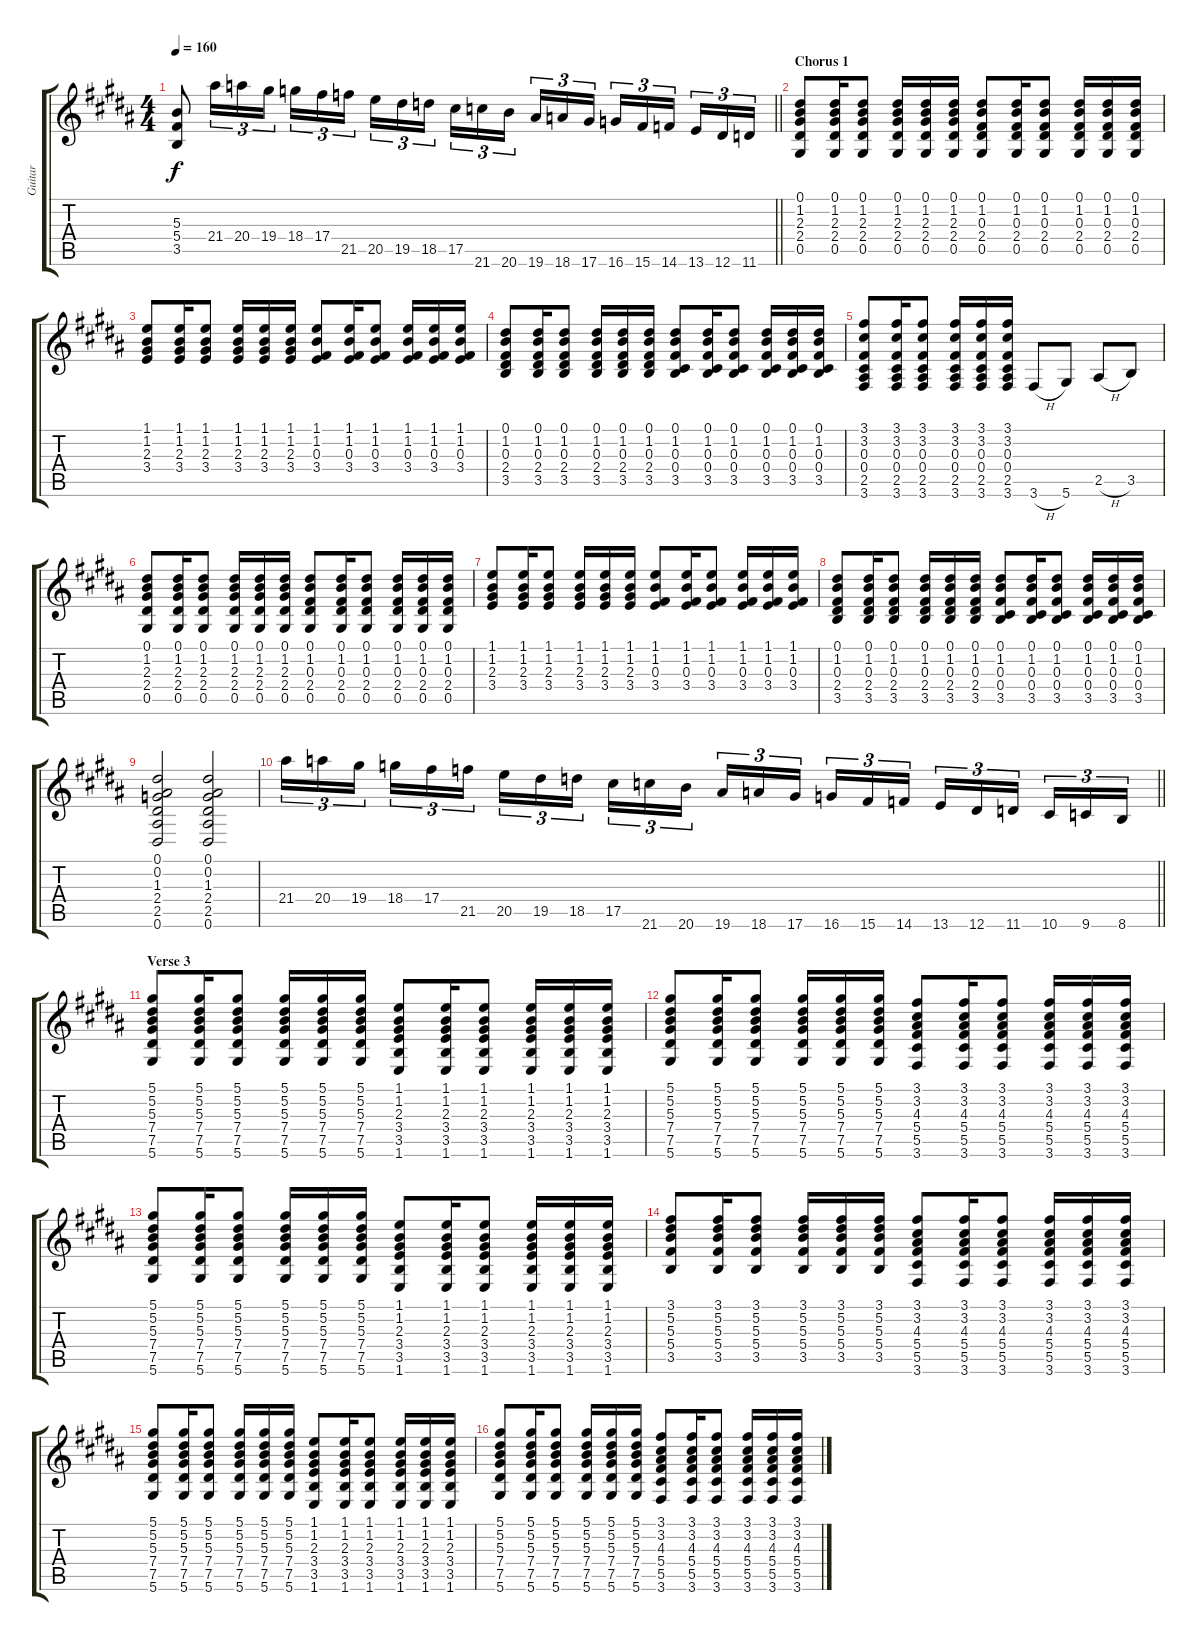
\track ("Guitar" "Guitar") {instrument distortionguitar}
\staff {score tabs}
\tuning (Eb4 Bb3 Gb3 Db3 Ab2 Eb2) {hide}
\ts (4 4)
\tempo 160
\clef g2
\barLineRight lightlight
\ks g#minor
(5.3 5.4 3.5).8{dy f} 21.4.16{tu (3 2) instrument guitarfretnoise} 20.4.16{tu (3 2)} 19.4.16{tu (3 2)} 18.4.16{tu (3 2)} 17.4.16{tu (3 2)} 21.5.16{tu (3 2)} 20.5.16{tu (3 2)} 19.5.16{tu (3 2)} 18.5.16{tu (3 2)} 17.5.16{tu (3 2)} 21.6.16{tu (3 2)} 20.6.16{tu (3 2)} 19.6.16{tu (3 2)} 18.6.16{tu (3 2)} 17.6.16{tu (3 2)} 16.6.16{tu (3 2)} 15.6.16{tu (3 2)} 14.6.16{tu (3 2)} 13.6.16{tu (3 2)} 12.6.16{tu (3 2)} 11.6.16{tu (3 2)} |
\section ("" "Chorus 1")
(0.1 1.2 2.3 2.4 0.5).8{instrument distortionguitar} (0.1 1.2 2.3 2.4 0.5).16 (0.1 1.2 2.3 2.4 0.5).8 (0.1 1.2 2.3 2.4 0.5).16 (0.1 1.2 2.3 2.4 0.5).16 (0.1 1.2 2.3 2.4 0.5).16 (0.1 1.2 0.3 2.4 0.5).8 (0.1 1.2 0.3 2.4 0.5).16 (0.1 1.2 0.3 2.4 0.5).8 (0.1 1.2 0.3 2.4 0.5).16 (0.1 1.2 0.3 2.4 0.5).16 (0.1 1.2 0.3 2.4 0.5).16 |
(1.1 1.2 2.3 3.4).8 (1.1 1.2 2.3 3.4).16 (1.1 1.2 2.3 3.4).8 (1.1 1.2 2.3 3.4).16 (1.1 1.2 2.3 3.4).16 (1.1 1.2 2.3 3.4).16 (1.1 1.2 0.3 3.4).8 (1.1 1.2 0.3 3.4).16 (1.1 1.2 0.3 3.4).8 (1.1 1.2 0.3 3.4).16 (1.1 1.2 0.3 3.4).16 (1.1 1.2 0.3 3.4).16 |
(0.1 1.2 0.3 2.4 3.5).8 (0.1 1.2 0.3 2.4 3.5).16 (0.1 1.2 0.3 2.4 3.5).8 (0.1 1.2 0.3 2.4 3.5).16 (0.1 1.2 0.3 2.4 3.5).16 (0.1 1.2 0.3 2.4 3.5).16 (0.1 1.2 0.3 0.4 3.5).8 (0.1 1.2 0.3 0.4 3.5).16 (0.1 1.2 0.3 0.4 3.5).8 (0.1 1.2 0.3 0.4 3.5).16 (0.1 1.2 0.3 0.4 3.5).16 (0.1 1.2 0.3 0.4 3.5).16 |
(3.1 3.2 0.3 0.4 2.5 3.6).8 (3.1 3.2 0.3 0.4 2.5 3.6).16 (3.1 3.2 0.3 0.4 2.5 3.6).8 (3.1 3.2 0.3 0.4 2.5 3.6).16 (3.1 3.2 0.3 0.4 2.5 3.6).16 (3.1 3.2 0.3 0.4 2.5 3.6).16 3.6{h}.8 5.6.8 2.5{h}.8 3.5.8 |
(0.1 1.2 2.3 2.4 0.5).8 (0.1 1.2 2.3 2.4 0.5).16 (0.1 1.2 2.3 2.4 0.5).8 (0.1 1.2 2.3 2.4 0.5).16 (0.1 1.2 2.3 2.4 0.5).16 (0.1 1.2 2.3 2.4 0.5).16 (0.1 1.2 0.3 2.4 0.5).8 (0.1 1.2 0.3 2.4 0.5).16 (0.1 1.2 0.3 2.4 0.5).8 (0.1 1.2 0.3 2.4 0.5).16 (0.1 1.2 0.3 2.4 0.5).16 (0.1 1.2 0.3 2.4 0.5).16 |
(1.1 1.2 2.3 3.4).8 (1.1 1.2 2.3 3.4).16 (1.1 1.2 2.3 3.4).8 (1.1 1.2 2.3 3.4).16 (1.1 1.2 2.3 3.4).16 (1.1 1.2 2.3 3.4).16 (1.1 1.2 0.3 3.4).8 (1.1 1.2 0.3 3.4).16 (1.1 1.2 0.3 3.4).8 (1.1 1.2 0.3 3.4).16 (1.1 1.2 0.3 3.4).16 (1.1 1.2 0.3 3.4).16 |
(0.1 1.2 0.3 2.4 3.5).8 (0.1 1.2 0.3 2.4 3.5).16 (0.1 1.2 0.3 2.4 3.5).8 (0.1 1.2 0.3 2.4 3.5).16 (0.1 1.2 0.3 2.4 3.5).16 (0.1 1.2 0.3 2.4 3.5).16 (0.1 1.2 0.3 0.4 3.5).8 (0.1 1.2 0.3 0.4 3.5).16 (0.1 1.2 0.3 0.4 3.5).8 (0.1 1.2 0.3 0.4 3.5).16 (0.1 1.2 0.3 0.4 3.5).16 (0.1 1.2 0.3 0.4 3.5).16 |
(0.1 0.2 1.3 2.4 2.5 0.6).2 (0.1 0.2 1.3 2.4 2.5 0.6).2 |
\barLineRight lightlight
21.4.16{tu (3 2) instrument guitarfretnoise} 20.4.16{tu (3 2)} 19.4.16{tu (3 2)} 18.4.16{tu (3 2)} 17.4.16{tu (3 2)} 21.5.16{tu (3 2)} 20.5.16{tu (3 2)} 19.5.16{tu (3 2)} 18.5.16{tu (3 2)} 17.5.16{tu (3 2)} 21.6.16{tu (3 2)} 20.6.16{tu (3 2)} 19.6.16{tu (3 2)} 18.6.16{tu (3 2)} 17.6.16{tu (3 2)} 16.6.16{tu (3 2)} 15.6.16{tu (3 2)} 14.6.16{tu (3 2)} 13.6.16{tu (3 2)} 12.6.16{tu (3 2)} 11.6.16{tu (3 2)} 10.6.16{tu (3 2)} 9.6.16{tu (3 2)} 8.6.16{tu (3 2)} |
\section ("" "Verse 3")
(5.1 5.2 5.3 7.4 7.5 5.6).8{instrument distortionguitar} (5.1 5.2 5.3 7.4 7.5 5.6).16 (5.1 5.2 5.3 7.4 7.5 5.6).8 (5.1 5.2 5.3 7.4 7.5 5.6).16 (5.1 5.2 5.3 7.4 7.5 5.6).16 (5.1 5.2 5.3 7.4 7.5 5.6).16 (1.1 1.2 2.3 3.4 3.5 1.6).8 (1.1 1.2 2.3 3.4 3.5 1.6).16 (1.1 1.2 2.3 3.4 3.5 1.6).8 (1.1 1.2 2.3 3.4 3.5 1.6).16 (1.1 1.2 2.3 3.4 3.5 1.6).16 (1.1 1.2 2.3 3.4 3.5 1.6).16 |
(5.1 5.2 5.3 7.4 7.5 5.6).8 (5.1 5.2 5.3 7.4 7.5 5.6).16 (5.1 5.2 5.3 7.4 7.5 5.6).8 (5.1 5.2 5.3 7.4 7.5 5.6).16 (5.1 5.2 5.3 7.4 7.5 5.6).16 (5.1 5.2 5.3 7.4 7.5 5.6).16 (3.1 3.2 4.3 5.4 5.5 3.6).8 (3.1 3.2 4.3 5.4 5.5 3.6).16 (3.1 3.2 4.3 5.4 5.5 3.6).8 (3.1 3.2 4.3 5.4 5.5 3.6).16 (3.1 3.2 4.3 5.4 5.5 3.6).16 (3.1 3.2 4.3 5.4 5.5 3.6).16 |
(5.1 5.2 5.3 7.4 7.5 5.6).8 (5.1 5.2 5.3 7.4 7.5 5.6).16 (5.1 5.2 5.3 7.4 7.5 5.6).8 (5.1 5.2 5.3 7.4 7.5 5.6).16 (5.1 5.2 5.3 7.4 7.5 5.6).16 (5.1 5.2 5.3 7.4 7.5 5.6).16 (1.1 1.2 2.3 3.4 3.5 1.6).8 (1.1 1.2 2.3 3.4 3.5 1.6).16 (1.1 1.2 2.3 3.4 3.5 1.6).8 (1.1 1.2 2.3 3.4 3.5 1.6).16 (1.1 1.2 2.3 3.4 3.5 1.6).16 (1.1 1.2 2.3 3.4 3.5 1.6).16 |
(3.1 5.2 5.3 5.4 3.5).8 (3.1 5.2 5.3 5.4 3.5).16 (3.1 5.2 5.3 5.4 3.5).8 (3.1 5.2 5.3 5.4 3.5).16 (3.1 5.2 5.3 5.4 3.5).16 (3.1 5.2 5.3 5.4 3.5).16 (3.1 3.2 4.3 5.4 5.5 3.6).8 (3.1 3.2 4.3 5.4 5.5 3.6).16 (3.1 3.2 4.3 5.4 5.5 3.6).8 (3.1 3.2 4.3 5.4 5.5 3.6).16 (3.1 3.2 4.3 5.4 5.5 3.6).16 (3.1 3.2 4.3 5.4 5.5 3.6).16 |
(5.1 5.2 5.3 7.4 7.5 5.6).8 (5.1 5.2 5.3 7.4 7.5 5.6).16 (5.1 5.2 5.3 7.4 7.5 5.6).8 (5.1 5.2 5.3 7.4 7.5 5.6).16 (5.1 5.2 5.3 7.4 7.5 5.6).16 (5.1 5.2 5.3 7.4 7.5 5.6).16 (1.1 1.2 2.3 3.4 3.5 1.6).8 (1.1 1.2 2.3 3.4 3.5 1.6).16 (1.1 1.2 2.3 3.4 3.5 1.6).8 (1.1 1.2 2.3 3.4 3.5 1.6).16 (1.1 1.2 2.3 3.4 3.5 1.6).16 (1.1 1.2 2.3 3.4 3.5 1.6).16 |
(5.1 5.2 5.3 7.4 7.5 5.6).8 (5.1 5.2 5.3 7.4 7.5 5.6).16 (5.1 5.2 5.3 7.4 7.5 5.6).8 (5.1 5.2 5.3 7.4 7.5 5.6).16 (5.1 5.2 5.3 7.4 7.5 5.6).16 (5.1 5.2 5.3 7.4 7.5 5.6).16 (3.1 3.2 4.3 5.4 5.5 3.6).8 (3.1 3.2 4.3 5.4 5.5 3.6).16 (3.1 3.2 4.3 5.4 5.5 3.6).8 (3.1 3.2 4.3 5.4 5.5 3.6).16 (3.1 3.2 4.3 5.4 5.5 3.6).16 (3.1 3.2 4.3 5.4 5.5 3.6).16
